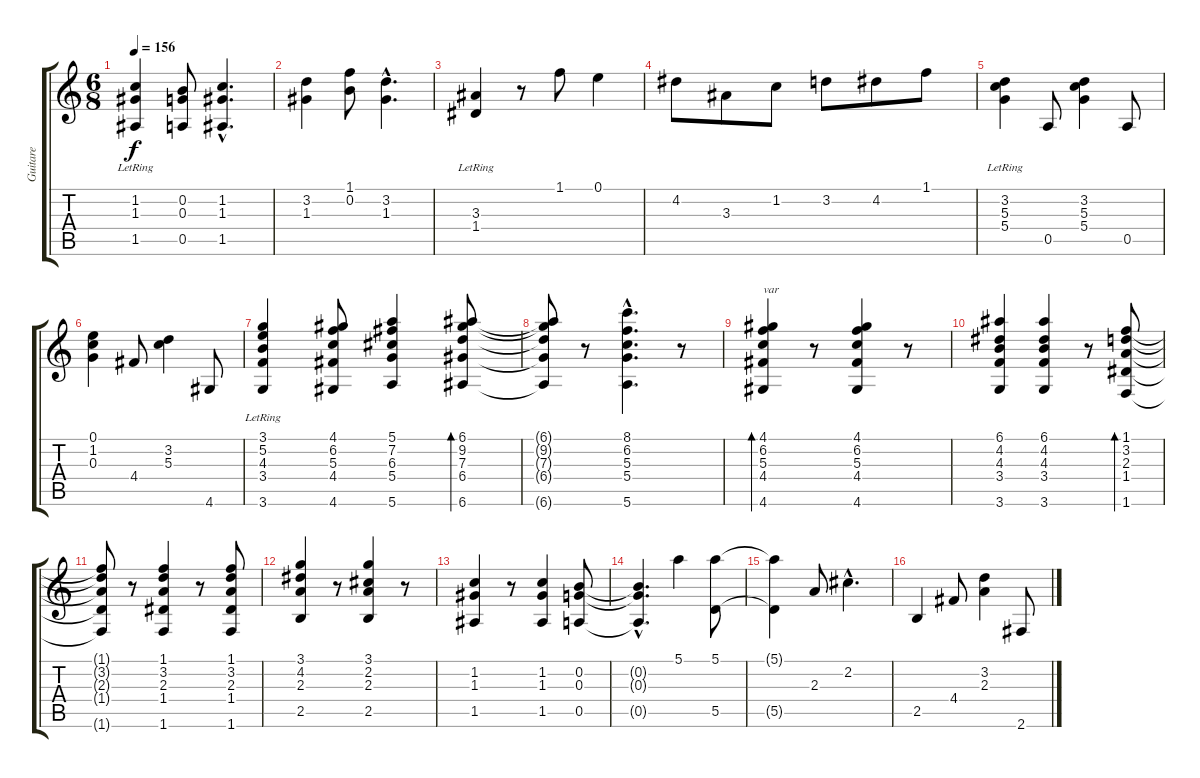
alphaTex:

\track ("Guitare" "Guitare") {instrument electricguitarmuted}
\staff {score tabs}
\tuning (E4 B3 G3 D3 A2 E2) {hide}
\ts (6 8)
\tempo 156
\clef g2
\ks c
(1.2 1.3 1.5{lr}).4{dy f} (0.2 0.3 0.5).8 (1.2{hac} 1.3{hac} 1.5{hac}).4{d} |
(3.2 1.3).4 (1.1 0.2).8 (3.2{hac} 1.3{hac}).4{d} |
(3.3 1.4{lr}).4 r.8 1.1.8 0.1.4 |
4.2.8 3.3.8 1.2.8 3.2.8 4.2.8 1.1.8 |
(3.2 5.3 5.4{lr}).4 0.5.8 (3.2 5.3 5.4).4 0.5.8 |
(0.1 1.2 0.3).4 4.4.8 (3.2 5.3).4 4.6.8 |
(3.1 5.2 4.3 3.4 3.6{lr}).4 (4.1 6.2 5.3 4.4 4.6).8 (5.1 7.2 6.3 5.4 5.6).4 (6.1 9.2 7.3 6.4 6.6).8{bd 240} |
(6.1{t} 9.2{t} 7.3{t} 6.4{t} 6.6{t}).8 r.8 (8.1{hac} 6.2{hac} 5.3{hac} 5.4{hac} 5.6{hac}).4{d} r.8 |
(4.1 6.2 5.3 4.4 4.6).4{bd 120 txt "var"} r.8 (4.1 6.2 5.3 4.4 4.6).4 r.8 |
(6.1 4.2 4.3 3.4 3.6).4 (6.1 4.2 4.3 3.4 3.6).4 r.8 (1.1 3.2 2.3 1.4 1.6).8{bd 240} |
(1.1{t} 3.2{t} 2.3{t} 1.4{t} 1.6{t}).8 r.8 (1.1 3.2 2.3 1.4 1.6).4 r.8 (1.1 3.2 2.3 1.4 1.6).8 |
(3.1 4.2 2.3 2.5).4 r.8 (3.1 2.2 2.3 2.5).4 r.8 |
(1.2 1.3 1.5).4 r.8 (1.2 1.3 1.5).4 (0.2 0.3 0.5).8 |
(0.2{hac t} 0.3{hac t} 0.5{hac t}).4{d} 5.1.4 (5.1 5.5).8 |
(5.1{t} 5.5{t}).4 2.3.8 2.2{hac}.4{d} |
2.5.4 4.4.8 (3.2 2.3).4 2.6.8
